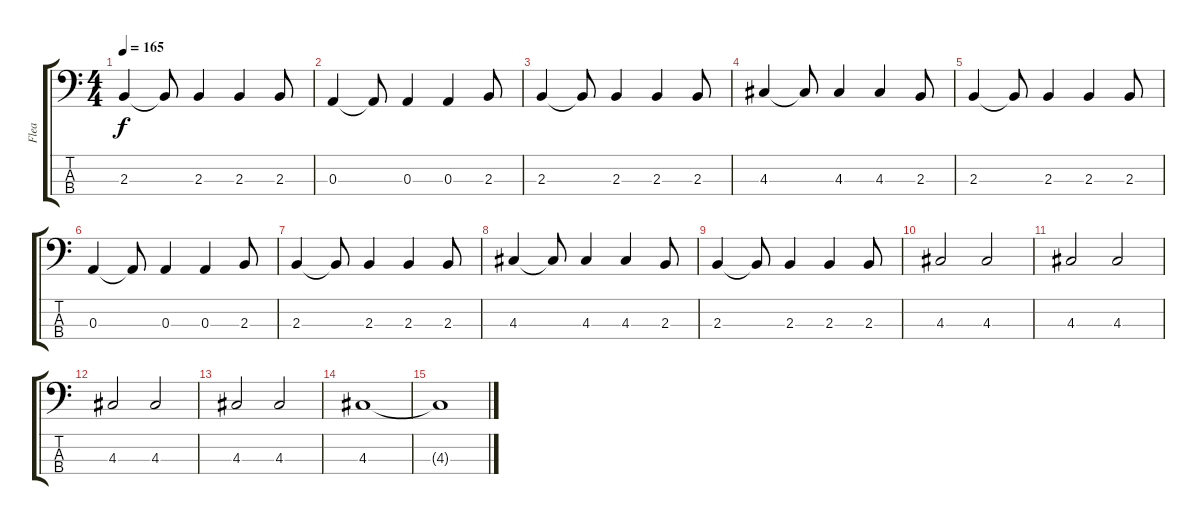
\track ("Flea" "Flea") {instrument electricbassfinger}
\staff {score tabs}
\tuning (G2 D2 A1 E1) {hide}
\ts (4 4)
\tempo 165
\clef f4
\ks c
2.3.4{dy f} 2.3{t}.8 2.3.4 2.3.4 2.3.8 |
0.3.4 0.3{t}.8 0.3.4 0.3.4 2.3.8 |
2.3.4 2.3{t}.8 2.3.4 2.3.4 2.3.8 |
4.3.4 4.3{t}.8 4.3.4 4.3.4 2.3.8 |
2.3.4 2.3{t}.8 2.3.4 2.3.4 2.3.8 |
0.3.4 0.3{t}.8 0.3.4 0.3.4 2.3.8 |
2.3.4 2.3{t}.8 2.3.4 2.3.4 2.3.8 |
4.3.4 4.3{t}.8 4.3.4 4.3.4 2.3.8 |
2.3.4 2.3{t}.8 2.3.4 2.3.4 2.3.8 |
4.3.2 4.3.2 |
4.3.2 4.3.2 |
4.3.2 4.3.2 |
4.3.2 4.3.2 |
4.3.1 |
4.3{t}.1
